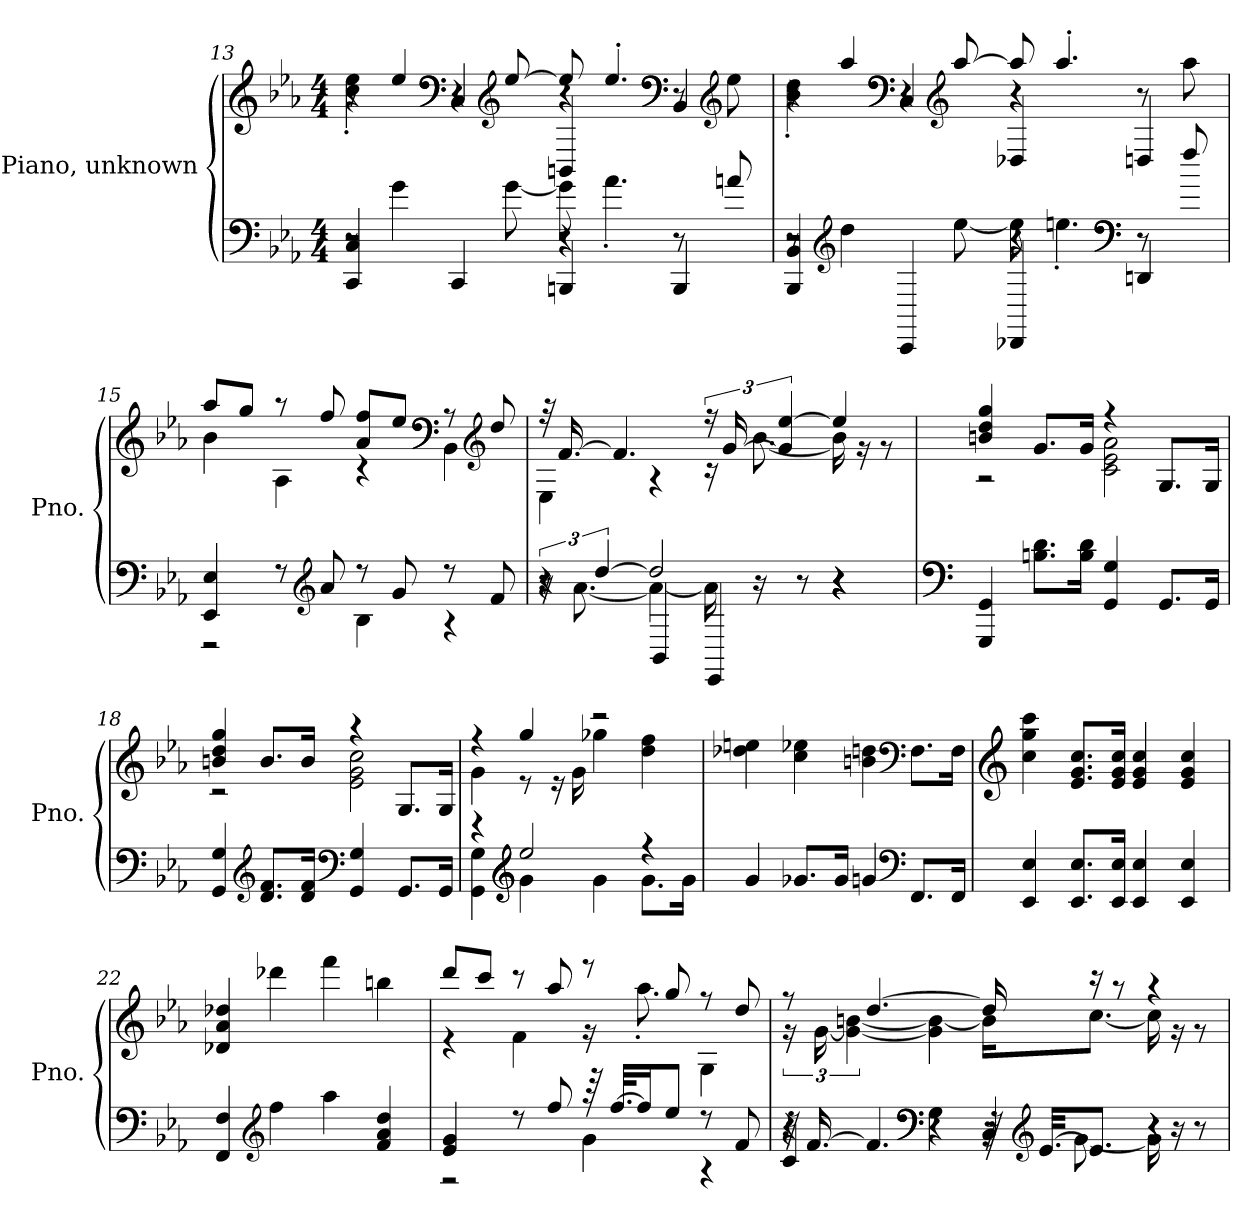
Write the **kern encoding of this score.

**kern	**kern
*part1	*part1
*staff2	*staff1
*I"Piano, unknown	*
*I'Pno.	*
!!LO:LB:g=z
*clefF4	*clefG2
*k[b-e-a-]	*k[b-e-a-]
*M4/4	*M4/4
=13	=13
*^	*^
*	*^	*	*^
2r	8r	4CC/ 4C/	8r	4cc\' 4ee-\'	4r
.	4g\	.	4ee-/	.	.
*	*	*	*clefF4	*	*
.	.	4CC/	.	4r	4C/
*	*	*	*clefG2	*	*
.	[8g\	.	[8ee-/	.	.
4r	8g\]	4BBBn/	8ee-/]	4r	4BBn/
.	4.a-'\	.	4.ee-'/	.	.
*	*	*	*clefF4	*	*
8r	.	4BBB/	.	8r	4BB/
*	*	*	*clefG2	*	*
8an/	.	.	.	8ee-\	.
=14	=14	=14	=14	=14	=14
2r	8r	4BBB-/ 4BB-/	8r	4b-\' 4dd\'	4r
*clefG2	*	*	*	*	*
.	4dd\	.	4aa-/	.	.
*	*	*	*clefF4	*	*
.	.	4CC/	.	4r	4C/
*	*	*	*clefG2	*	*
.	[8ee-\	.	[8aa-/	.	.
4r	8ee-\]	4DD-X/	8aa-/]	4r	4D-X/
.	4.een'\	.	4.aa-'/	.	.
*clefF4	*	*	*	*	*
8r	.	4DDn/	.	8r	4Dn/
8ff/	.	.	.	8aa-\	.
*	*v	*v	*	*	*
*	*	*	*v	*v
!!LO:LB:g=z
=15	=15	=15	=15
4EE-/ 4E-/	2r	8aa-/L	4b-\
.	.	8gg/J	.
8r	.	8r	4A-\
*clefG2	*	*	*
8a-/	.	8ff/	.
8r	4B-\	8a-/ 8ff/L	4r
8g/	.	8ee-/J	.
*	*	*clefF4	*
8r	4r	8r	4BB-\
*	*	*clefG2	*
8f/	.	8dd/	.
=16	=16	=16	=16
*	*^	*	*
12r	16r	4r	32r	4E-\
.	.	.	[16.f/	.
.	[8.a-\	.	.	.
[6dd/	.	.	.	.
.	.	.	4.f/]	.
2dd/]	4a-\_	4BB-/	.	4r
.	16a-\]	4EE-/	24r	16r
.	.	.	[24g/	.
.	16r	.	.	[8.b-\
.	.	.	6g/] [6ee-/	.
.	8r	.	.	.
4r	4r	4r	4ee-/]	16b-\]
.	.	.	.	16r
.	.	.	.	8r
*v	*v	*v	*	*
=17	=17	=17
*clefF4	*	*
4GGG/ 4GG/	4bn/ 4dd/ 4gg/	2r
8.Bn\ 8.d\L	8.g/L	.
16B\ 16d\Jk	16g/Jk	.
4GG/ 4G/	4r	2c\ 2e-\ 2a-\
8.GG/L	8.G/L	.
16GG/Jk	16G/Jk	.
!!LO:PB:g=z	!!
=18	=18	=18
4GG/ 4G/	4bn/ 4dd/ 4gg/	2r
*clefG2	*	*
8.d/ 8.f/L	8.b/L	.
16d/ 16f/Jk	16b/Jk	.
*clefF4	*	*
4GG/ 4G/	4r	2e-\ 2g\ 2cc\
8.GG/L	8.G/L	.
16GG/Jk	16G/Jk	.
=19	=19	=19
*^	*	*
4r	4GG\ 4G\	4r	4g\
*clefG2	*	*	*
2ee-/	4g\	4gg/	8r
.	.	.	16r
.	.	.	16g\
.	4g\	2r	4gg-X\
4r	8.g\L	.	4dd\ 4ff\
.	16g\Jk	.	.
*v	*v	*	*
*	*v	*v
=20	=20
4g/	4dd-X\ 4een\
8.g-X/L	4cc\ 4ee-X\
16g-/Jk	.
4gn/	4bn\ 4ddn\
*clefF4	*clefF4
8.FF/L	8.F\L
16FF/Jk	16F\Jk
=21	=21
*	*clefG2
4EE-/ 4E-/	4cc\ 4gg\ 4ccc\
8.EE-/ 8.E-/L	8.e-/ 8.g/ 8.cc/L
16EE-/ 16E-/Jk	16e-/ 16g/ 16cc/Jk
4EE-/ 4E-/	4e-/ 4g/ 4cc/
4EE-/ 4E-/	4e-/ 4g/ 4cc/
!!LO:LB:g=z
=22	=22
4FF/ 4F/	4d-X/ 4a-/ 4dd-X/
*clefG2	*
4ff\	4ddd-X\
4aa-\	4fff\
4f/ 4a-/ 4dd/	4bbn\
=23	=23
*^	*^
4e-/ 4g/	2r	8ddd/L	4r
.	.	8ccc/J	.
8r	.	8r	4f\
8ff/	.	8aa-/	.
64r	4g\	8r	16r
[32.ff/KLL	.	.	.
16ff/J]	.	.	8.aa-'\
8ee-/J	.	8gg/	.
8r	4r	8r	4G\
8f/	.	8dd/	.
=24	=24	=24	=24
*	*^	*	*
32r	4r	4c/	8r	24r
[16.f/	.	.	.	.
.	.	.	.	[24g\
.	.	.	.	6g\_ [6bn\
4.f/]	.	.	[4.dd/	.
*clefF4	*	*	*	*
.	4G\	4r	.	4g\] 4b\_
64r	16r	4C/	16dd/]	16b\KL]
*clefG2	*	*	*	*
[32.e-/KKL	.	.	.	.
8.e-/J]	[8.g\	.	16r	[8.cc\J
.	.	.	8r	.
4r	16g\]	4r	4r	16cc\]
.	16r	.	.	16r
.	8r	.	.	8r
*v	*v	*v	*	*
*	*v	*v
=	=
*-	*-
